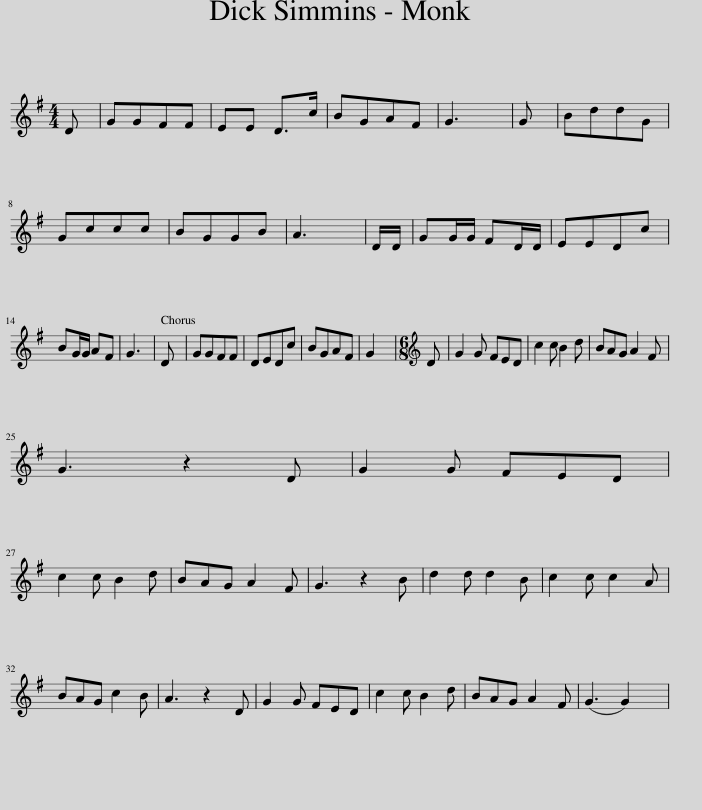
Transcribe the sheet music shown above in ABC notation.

X:1
L:1/8
M:4/4
I:linebreak $
K:G
V:1 treble
V:1
 D | GGFF | EE D>c | BGAF | G3 | %5
 G | BddG |$ Gccc | BGGB | A3 | %10
 D/D/ | GG/G/ FD/D/ | EEDc |$ BG/G/ AF | G3 | %15
 D | GGFF | DEDc | BGAF | G2 x2 | %20
[M:6/8][K:treble] D | G2 G FED | c2 c B2 d | BAG A2 F |$ G3 z2 D | %25
 G2 G FED |$ c2 c B2 d | BAG A2 F | G3 z2 B | d2 d d2 B | %30
 c2 c c2 A |$ BAG c2 B | A3 z2 D | G2 G FED | c2 c B2 d | %35
 BAG A2 F | (G3 G2) x | %37
